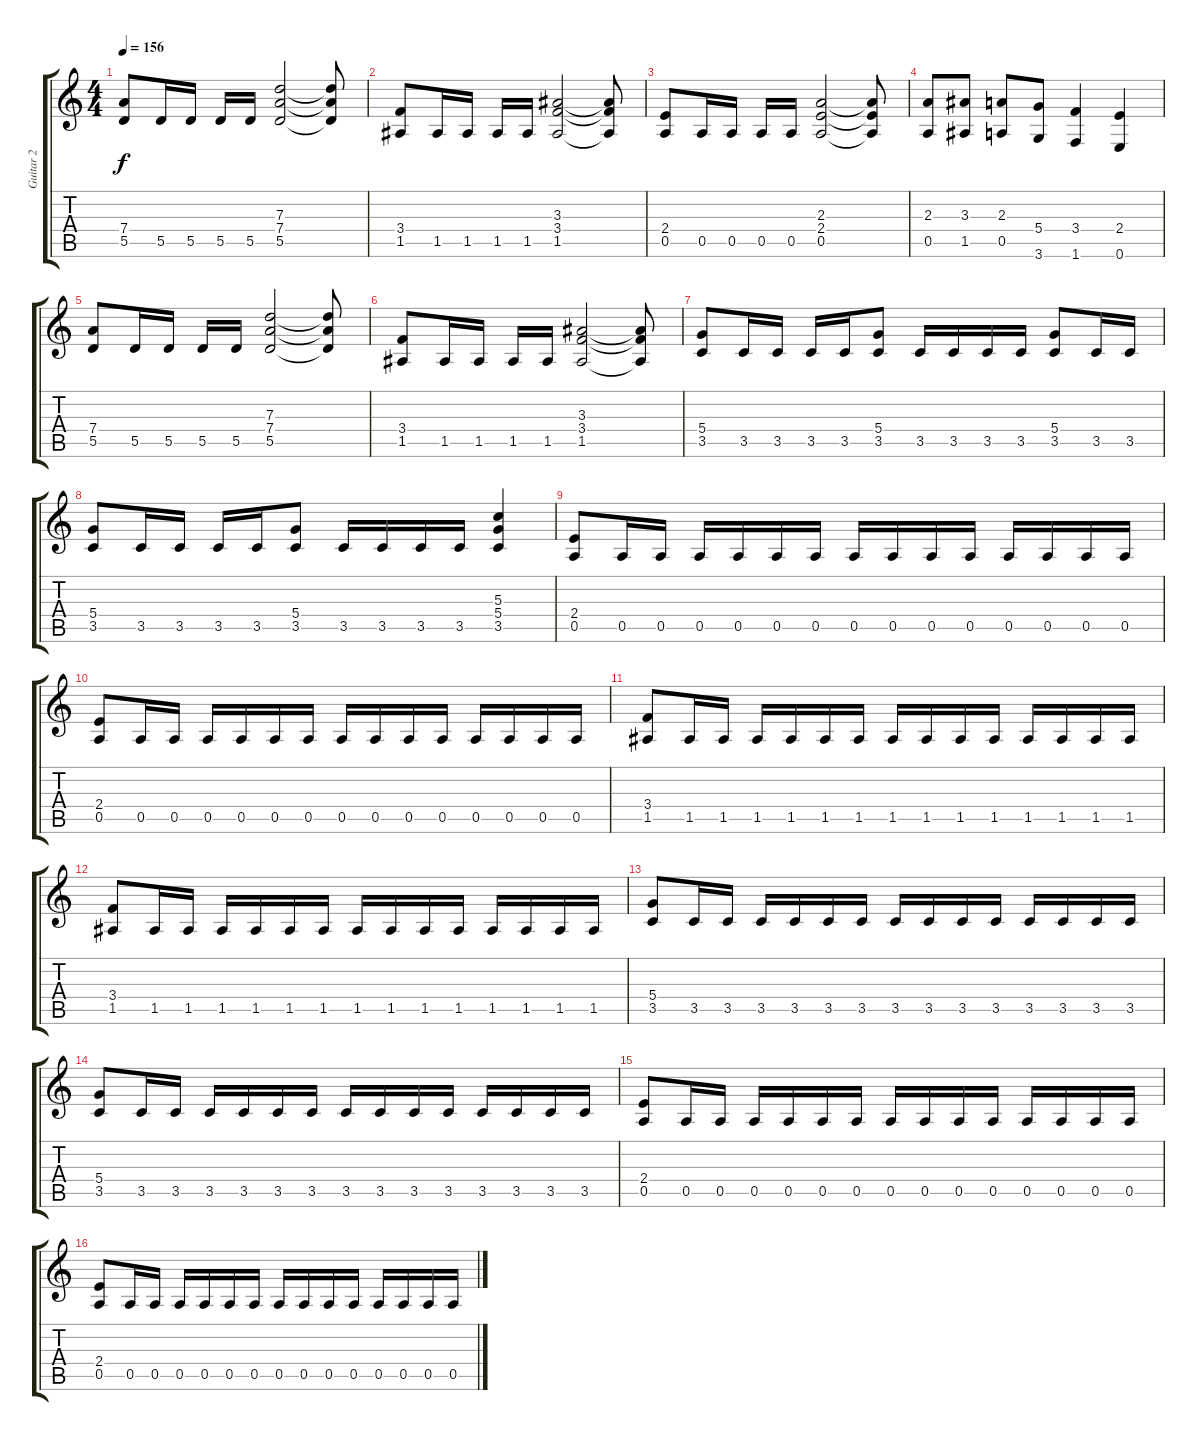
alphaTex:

\track ("Guitar 2" "Guitar 2") {instrument distortionguitar}
\staff {score tabs}
\tuning (E4 B3 G3 D3 A2 E2) {hide}
\ts (4 4)
\section ("" "")
\tempo 156
\clef g2
\ks c
(7.4 5.5).8{dy f} 5.5.16 5.5.16 5.5.16 5.5.16 (7.3 7.4 5.5).2 (7.3{t} 7.4{t} 5.5{t}).8 |
(3.4 1.5).8 1.5.16 1.5.16 1.5.16 1.5.16 (3.3 3.4 1.5).2 (3.3{t} 3.4{t} 1.5{t}).8 |
(2.4 0.5).8 0.5.16 0.5.16 0.5.16 0.5.16 (2.3 2.4 0.5).2 (2.3{t} 2.4{t} 0.5{t}).8 |
(2.3 0.5).8 (3.3 1.5).8 (2.3 0.5).8 (5.4 3.6).8 (3.4 1.6).4 (2.4 0.6).4 |
(7.4 5.5).8 5.5.16 5.5.16 5.5.16 5.5.16 (7.3 7.4 5.5).2 (7.3{t} 7.4{t} 5.5{t}).8 |
(3.4 1.5).8 1.5.16 1.5.16 1.5.16 1.5.16 (3.3 3.4 1.5).2 (3.3{t} 3.4{t} 1.5{t}).8 |
(5.4 3.5).8 3.5.16 3.5.16 3.5.16 3.5.16 (5.4 3.5).8 3.5.16 3.5.16 3.5.16 3.5.16 (5.4 3.5).8 3.5.16 3.5.16 |
(5.4 3.5).8 3.5.16 3.5.16 3.5.16 3.5.16 (5.4 3.5).8 3.5.16 3.5.16 3.5.16 3.5.16 (5.3 5.4 3.5).4 |
(2.4 0.5).8 0.5.16 0.5.16 0.5.16 0.5.16 0.5.16 0.5.16 0.5.16 0.5.16 0.5.16 0.5.16 0.5.16 0.5.16 0.5.16 0.5.16 |
(2.4 0.5).8 0.5.16 0.5.16 0.5.16 0.5.16 0.5.16 0.5.16 0.5.16 0.5.16 0.5.16 0.5.16 0.5.16 0.5.16 0.5.16 0.5.16 |
(3.4 1.5).8 1.5.16 1.5.16 1.5.16 1.5.16 1.5.16 1.5.16 1.5.16 1.5.16 1.5.16 1.5.16 1.5.16 1.5.16 1.5.16 1.5.16 |
(3.4 1.5).8 1.5.16 1.5.16 1.5.16 1.5.16 1.5.16 1.5.16 1.5.16 1.5.16 1.5.16 1.5.16 1.5.16 1.5.16 1.5.16 1.5.16 |
(5.4 3.5).8 3.5.16 3.5.16 3.5.16 3.5.16 3.5.16 3.5.16 3.5.16 3.5.16 3.5.16 3.5.16 3.5.16 3.5.16 3.5.16 3.5.16 |
(5.4 3.5).8 3.5.16 3.5.16 3.5.16 3.5.16 3.5.16 3.5.16 3.5.16 3.5.16 3.5.16 3.5.16 3.5.16 3.5.16 3.5.16 3.5.16 |
(2.4 0.5).8 0.5.16 0.5.16 0.5.16 0.5.16 0.5.16 0.5.16 0.5.16 0.5.16 0.5.16 0.5.16 0.5.16 0.5.16 0.5.16 0.5.16 |
(2.4 0.5).8 0.5.16 0.5.16 0.5.16 0.5.16 0.5.16 0.5.16 0.5.16 0.5.16 0.5.16 0.5.16 0.5.16 0.5.16 0.5.16 0.5.16
